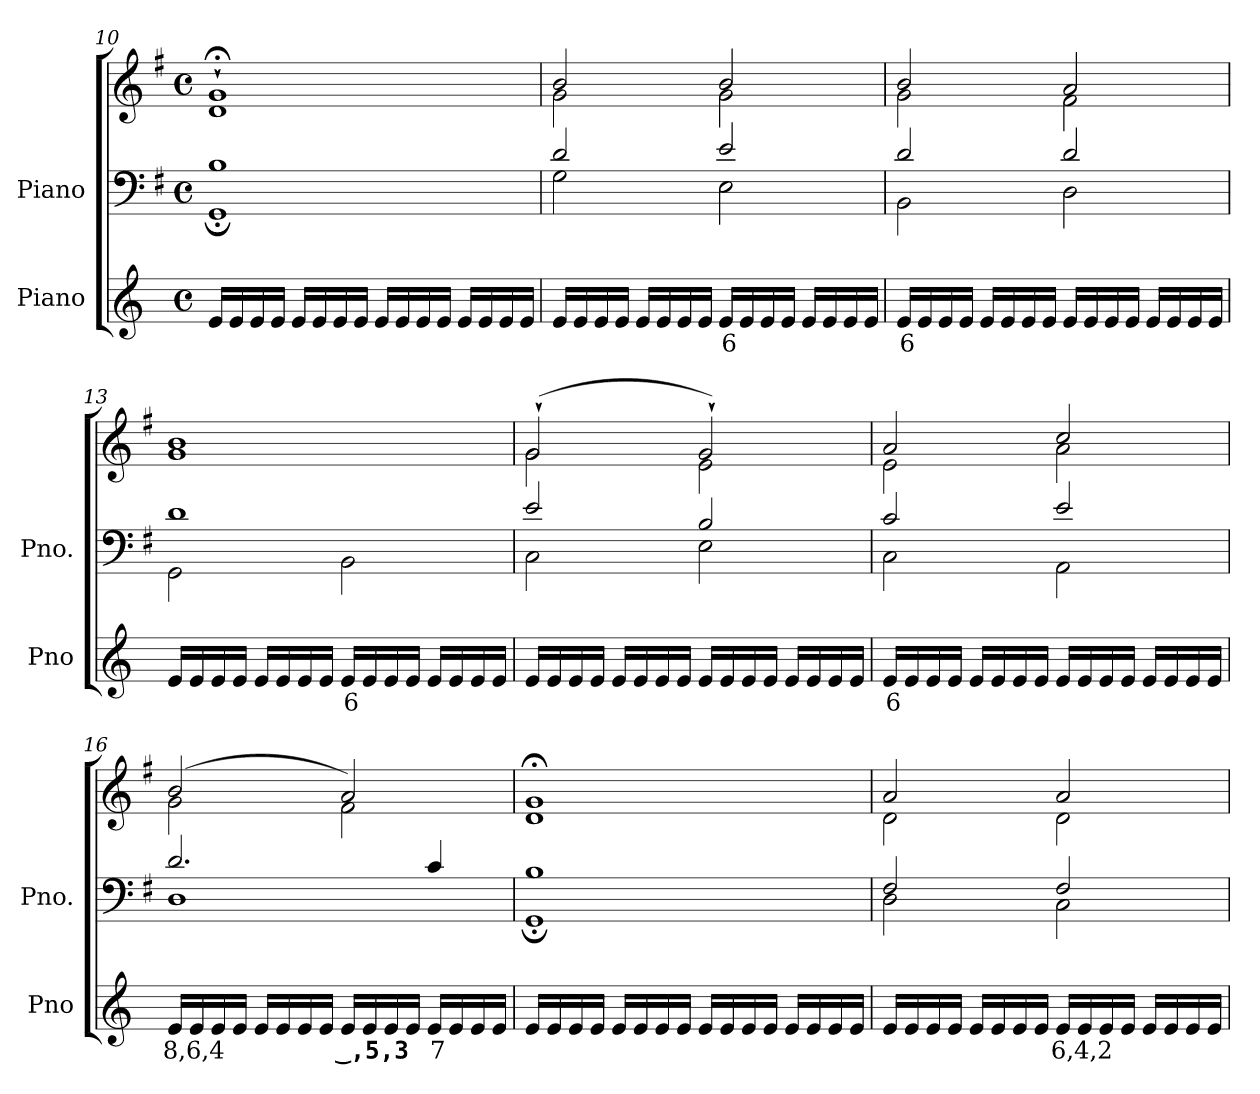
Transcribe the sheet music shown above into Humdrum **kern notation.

**kern	**text	**kern	**kern
*part2	*part2	*part1	*part1
*staff3	*staff3	*staff2	*staff1
*I"Piano	*	*I"Piano	*
*I'Pno	*	*I'Pno.	*
*clefG2	*	*clefF4	*clefG2
*k[]	*	*k[f#]	*k[f#]
*M4/4	*	*M4/4	*M4/4
*met(c)	*	*met(c)	*met(c)
=10	=10	=10	=10
*	*	*^	*^
16e/LL	.	1B	1GG;	1g;<`	1d
16e/	.	.	.	.	.
16e/	.	.	.	.	.
16e/JJ	.	.	.	.	.
16e/LL	.	.	.	.	.
16e/	.	.	.	.	.
16e/	.	.	.	.	.
16e/JJ	.	.	.	.	.
16e/LL	.	.	.	.	.
16e/	.	.	.	.	.
16e/	.	.	.	.	.
16e/JJ	.	.	.	.	.
16e/LL	.	.	.	.	.
16e/	.	.	.	.	.
16e/	.	.	.	.	.
16e/JJ	.	.	.	.	.
=11	=11	=11	=11	=11	=11
16e/LL	.	2d/	2G\	2b/	2g\
16e/	.	.	.	.	.
16e/	.	.	.	.	.
16e/JJ	.	.	.	.	.
16e/LL	.	.	.	.	.
16e/	.	.	.	.	.
16e/	.	.	.	.	.
16e/JJ	.	.	.	.	.
!	!LO:LY:b	!	!	!	!
16e/LL	6	2e/	2E\	2b/	2g\
16e/	.	.	.	.	.
16e/	.	.	.	.	.
16e/JJ	.	.	.	.	.
16e/LL	.	.	.	.	.
16e/	.	.	.	.	.
16e/	.	.	.	.	.
16e/JJ	.	.	.	.	.
=12	=12	=12	=12	=12	=12
!	!LO:LY:b	!	!	!	!
16e/LL	6	2d/	2BB\	2b/	2g\
16e/	.	.	.	.	.
16e/	.	.	.	.	.
16e/JJ	.	.	.	.	.
16e/LL	.	.	.	.	.
16e/	.	.	.	.	.
16e/	.	.	.	.	.
16e/JJ	.	.	.	.	.
16e/LL	.	2d/	2D\	2a/	2f#\
16e/	.	.	.	.	.
16e/	.	.	.	.	.
16e/JJ	.	.	.	.	.
16e/LL	.	.	.	.	.
16e/	.	.	.	.	.
16e/	.	.	.	.	.
16e/JJ	.	.	.	.	.
=13	=13	=13	=13	=13	=13
16e/LL	.	1d	2GG\	1b	1g
16e/	.	.	.	.	.
16e/	.	.	.	.	.
16e/JJ	.	.	.	.	.
16e/LL	.	.	.	.	.
16e/	.	.	.	.	.
16e/	.	.	.	.	.
16e/JJ	.	.	.	.	.
!	!LO:LY:b	!	!	!	!
16e/LL	6	.	2BB\	.	.
16e/	.	.	.	.	.
16e/	.	.	.	.	.
16e/JJ	.	.	.	.	.
16e/LL	.	.	.	.	.
16e/	.	.	.	.	.
16e/	.	.	.	.	.
16e/JJ	.	.	.	.	.
=14	=14	=14	=14	=14	=14
16e/LL	.	2e/	2C\	(>2g`/	2g\
16e/	.	.	.	.	.
16e/	.	.	.	.	.
16e/JJ	.	.	.	.	.
16e/LL	.	.	.	.	.
16e/	.	.	.	.	.
16e/	.	.	.	.	.
16e/JJ	.	.	.	.	.
16e/LL	.	2B/	2E\	2g`/)	2e\
16e/	.	.	.	.	.
16e/	.	.	.	.	.
16e/JJ	.	.	.	.	.
16e/LL	.	.	.	.	.
16e/	.	.	.	.	.
16e/	.	.	.	.	.
16e/JJ	.	.	.	.	.
=15	=15	=15	=15	=15	=15
!	!LO:LY:b	!	!	!	!
16e/LL	6	2c/	2C\	2a/	2e\
16e/	.	.	.	.	.
16e/	.	.	.	.	.
16e/JJ	.	.	.	.	.
16e/LL	.	.	.	.	.
16e/	.	.	.	.	.
16e/	.	.	.	.	.
16e/JJ	.	.	.	.	.
16e/LL	.	2e/	2AA\	2cc/	2a\
16e/	.	.	.	.	.
16e/	.	.	.	.	.
16e/JJ	.	.	.	.	.
16e/LL	.	.	.	.	.
16e/	.	.	.	.	.
16e/	.	.	.	.	.
16e/JJ	.	.	.	.	.
=16	=16	=16	=16	=16	=16
!	!LO:LY:b	!	!	!	!
16e/LL	8,6,4	2.d/	1D	(>2b/	2g\
16e/	.	.	.	.	.
16e/	.	.	.	.	.
16e/JJ	.	.	.	.	.
16e/LL	.	.	.	.	.
16e/	.	.	.	.	.
16e/	.	.	.	.	.
16e/JJ	.	.	.	.	.
!	!LO:LY:b	!	!	!	!
16e/LL	_,5,3	.	.	2a/)	2f#\
16e/	.	.	.	.	.
16e/	.	.	.	.	.
16e/JJ	.	.	.	.	.
!	!LO:LY:b	!	!	!	!
16e/LL	7	4c/	.	.	.
16e/	.	.	.	.	.
16e/	.	.	.	.	.
16e/JJ	.	.	.	.	.
=17	=17	=17	=17	=17	=17
16e/LL	.	1B	1GG;	1g;<	1d
16e/	.	.	.	.	.
16e/	.	.	.	.	.
16e/JJ	.	.	.	.	.
16e/LL	.	.	.	.	.
16e/	.	.	.	.	.
16e/	.	.	.	.	.
16e/JJ	.	.	.	.	.
16e/LL	.	.	.	.	.
16e/	.	.	.	.	.
16e/	.	.	.	.	.
16e/JJ	.	.	.	.	.
16e/LL	.	.	.	.	.
16e/	.	.	.	.	.
16e/	.	.	.	.	.
16e/JJ	.	.	.	.	.
=18	=18	=18	=18	=18	=18
16e/LL	.	2F#/	2D\	2a/	2d\
16e/	.	.	.	.	.
16e/	.	.	.	.	.
16e/JJ	.	.	.	.	.
16e/LL	.	.	.	.	.
16e/	.	.	.	.	.
16e/	.	.	.	.	.
16e/JJ	.	.	.	.	.
!	!LO:LY:b	!	!	!	!
16e/LL	6,4,2	2F#/	2C\	2a/	2d\
16e/	.	.	.	.	.
16e/	.	.	.	.	.
16e/JJ	.	.	.	.	.
16e/LL	.	.	.	.	.
16e/	.	.	.	.	.
16e/	.	.	.	.	.
16e/JJ	.	.	.	.	.
*	*	*v	*v	*	*
*	*	*	*v	*v
=	=	=	=
*-	*-	*-	*-
